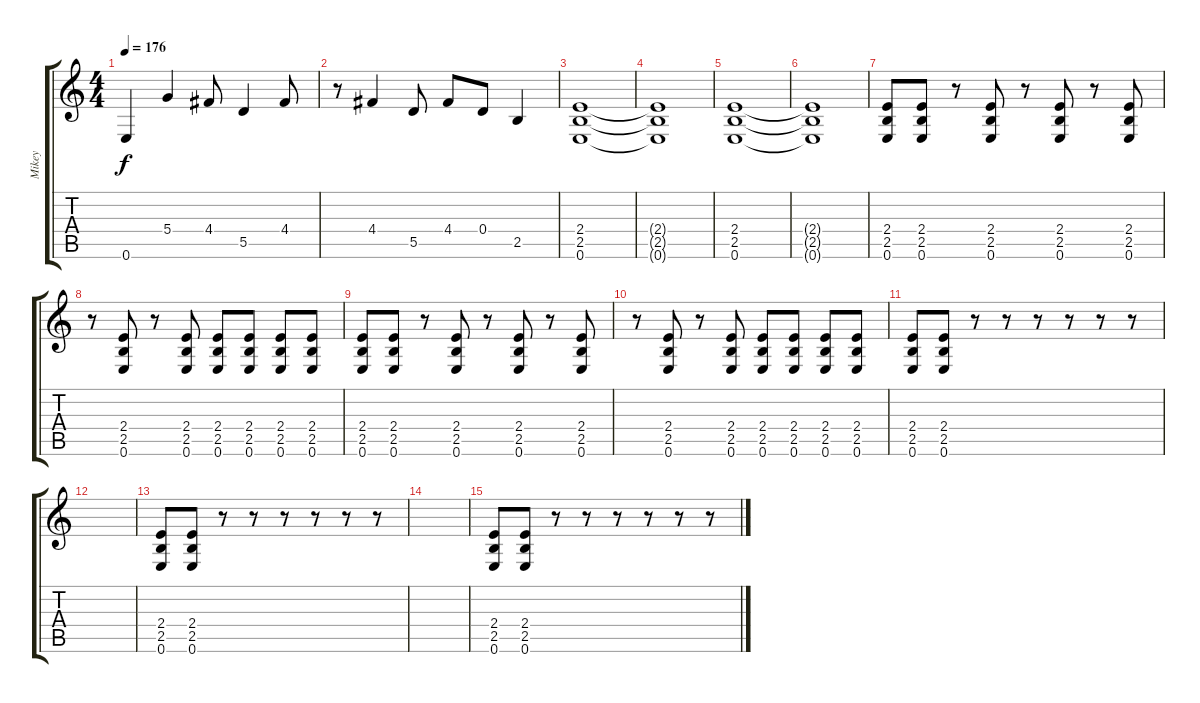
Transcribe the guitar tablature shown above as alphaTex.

\track ("Mikey" "Mikey") {instrument overdrivenguitar}
\staff {score tabs}
\tuning (E4 B3 G3 D3 A2 E2) {hide}
\ts (4 4)
\tempo 176
\clef g2
\ks c
0.6.4{dy f} 5.4.4 4.4.8 5.5.4 4.4.8 |
r.8 4.4.4 5.5.8 4.4.8 0.4.8 2.5.4 |
(2.4 2.5 0.6).1 |
(2.4{t} 2.5{t} 0.6{t}).1 |
(2.4 2.5 0.6).1 |
(2.4{t} 2.5{t} 0.6{t}).1 |
(2.4 2.5 0.6).8 (2.4 2.5 0.6).8 r.8 (2.4 2.5 0.6).8 r.8 (2.4 2.5 0.6).8 r.8 (2.4 2.5 0.6).8 |
r.8 (2.4 2.5 0.6).8 r.8 (2.4 2.5 0.6).8 (2.4 2.5 0.6).8 (2.4 2.5 0.6).8 (2.4 2.5 0.6).8 (2.4 2.5 0.6).8 |
(2.4 2.5 0.6).8 (2.4 2.5 0.6).8 r.8 (2.4 2.5 0.6).8 r.8 (2.4 2.5 0.6).8 r.8 (2.4 2.5 0.6).8 |
r.8 (2.4 2.5 0.6).8 r.8 (2.4 2.5 0.6).8 (2.4 2.5 0.6).8 (2.4 2.5 0.6).8 (2.4 2.5 0.6).8 (2.4 2.5 0.6).8 |
(2.4 2.5 0.6).8 (2.4 2.5 0.6).8 r.8 r.8 r.8 r.8 r.8 r.8 |
|
(2.4 2.5 0.6).8 (2.4 2.5 0.6).8 r.8 r.8 r.8 r.8 r.8 r.8 |
|
(2.4 2.5 0.6).8 (2.4 2.5 0.6).8 r.8 r.8 r.8 r.8 r.8 r.8
